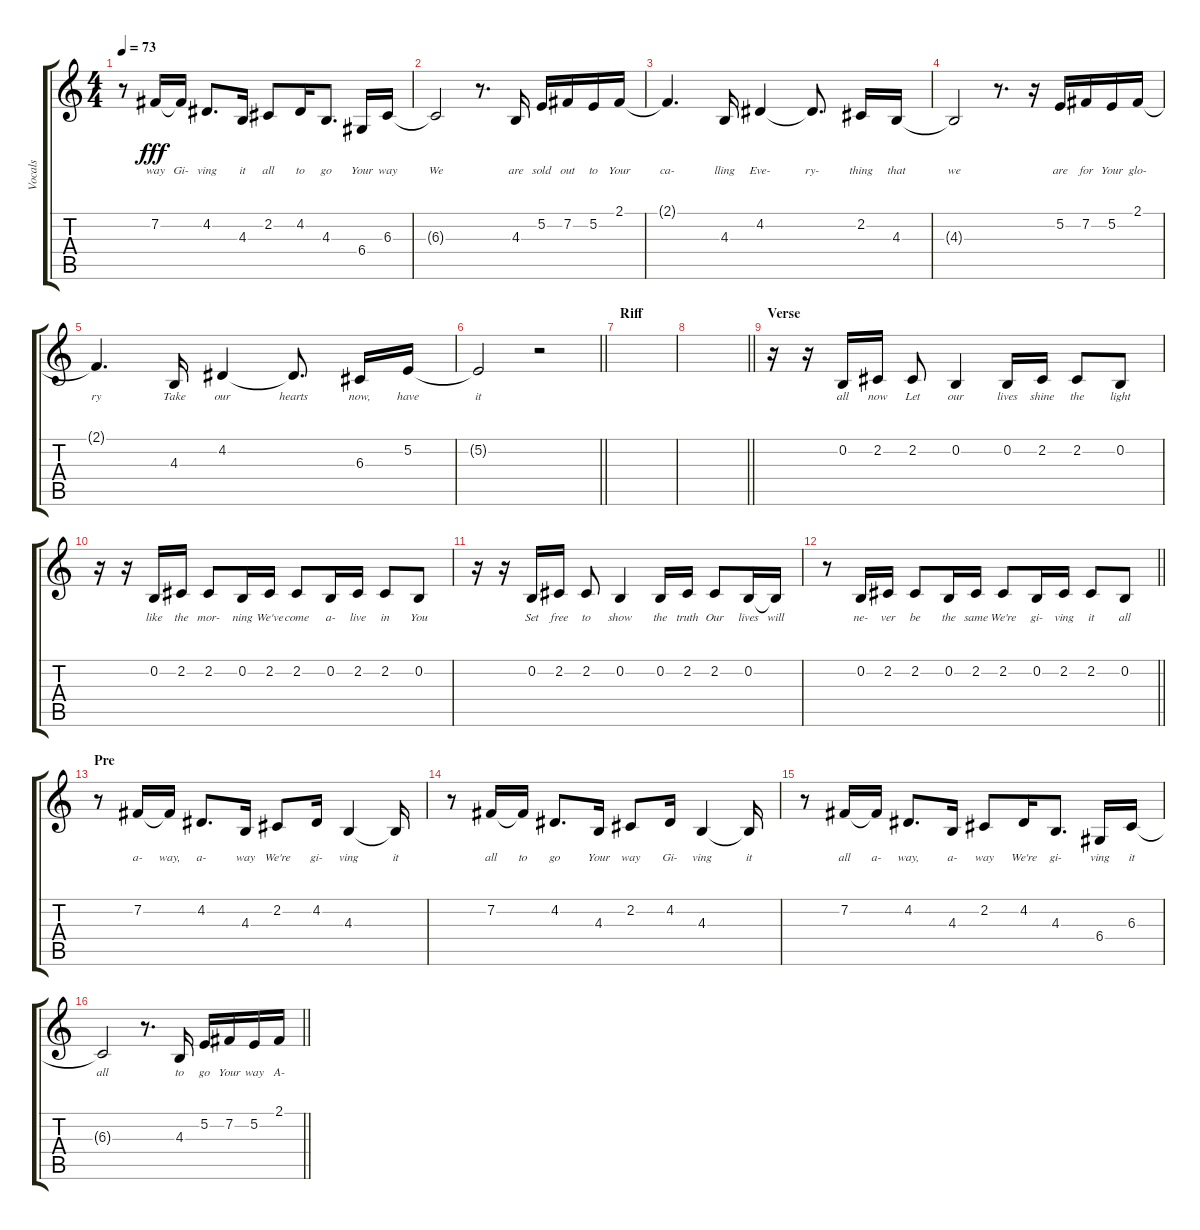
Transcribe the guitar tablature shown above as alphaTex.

\track ("Vocals" "Vocals") {instrument englishhorn}
\staff {score tabs}
\tuning (E4 B3 G3 D3 A2 E2) {hide}
\ts (4 4)
\tempo 73
\clef g2
\ks c
r.8{dy fff} 7.2.16{lyrics (0 "way") lyrics (1 "") lyrics (2 "") lyrics (3 "") lyrics (4 "")} 7.2{t}.16{lyrics (0 "Gi-") lyrics (1 "") lyrics (2 "") lyrics (3 "") lyrics (4 "")} 4.2.8{d lyrics (0 "ving") lyrics (1 "") lyrics (2 "") lyrics (3 "") lyrics (4 "")} 4.3.16{lyrics (0 "it") lyrics (1 "") lyrics (2 "") lyrics (3 "") lyrics (4 "")} 2.2.8{lyrics (0 "all") lyrics (1 "") lyrics (2 "") lyrics (3 "") lyrics (4 "")} 4.2.16{lyrics (0 "to") lyrics (1 "") lyrics (2 "") lyrics (3 "") lyrics (4 "")} 4.3.8{d lyrics (0 "go") lyrics (1 "") lyrics (2 "") lyrics (3 "") lyrics (4 "")} 6.4.16{lyrics (0 "Your") lyrics (1 "") lyrics (2 "") lyrics (3 "") lyrics (4 "")} 6.3.16{lyrics (0 "way") lyrics (1 "") lyrics (2 "") lyrics (3 "") lyrics (4 "")} |
6.3{t}.2{lyrics (0 "We") lyrics (1 "") lyrics (2 "") lyrics (3 "") lyrics (4 "")} r.8{d} 4.3.16{lyrics (0 "are") lyrics (1 "") lyrics (2 "") lyrics (3 "") lyrics (4 "")} 5.2.16{lyrics (0 "sold") lyrics (1 "") lyrics (2 "") lyrics (3 "") lyrics (4 "")} 7.2.16{lyrics (0 "out") lyrics (1 "") lyrics (2 "") lyrics (3 "") lyrics (4 "")} 5.2.16{lyrics (0 "to") lyrics (1 "") lyrics (2 "") lyrics (3 "") lyrics (4 "")} 2.1.16{lyrics (0 "Your") lyrics (1 "") lyrics (2 "") lyrics (3 "") lyrics (4 "")} |
2.1{t}.4{d lyrics (0 "ca-") lyrics (1 "") lyrics (2 "") lyrics (3 "") lyrics (4 "")} 4.3.16{lyrics (0 "lling") lyrics (1 "") lyrics (2 "") lyrics (3 "") lyrics (4 "")} 4.2.4{lyrics (0 "Eve-") lyrics (1 "") lyrics (2 "") lyrics (3 "") lyrics (4 "")} 4.2{t}.8{d lyrics (0 "ry-") lyrics (1 "") lyrics (2 "") lyrics (3 "") lyrics (4 "")} 2.2.16{lyrics (0 "thing") lyrics (1 "") lyrics (2 "") lyrics (3 "") lyrics (4 "")} 4.3.16{lyrics (0 "that") lyrics (1 "") lyrics (2 "") lyrics (3 "") lyrics (4 "")} |
4.3{t}.2{lyrics (0 "we") lyrics (1 "") lyrics (2 "") lyrics (3 "") lyrics (4 "")} r.8{d} r.16 5.2.16{lyrics (0 "are") lyrics (1 "") lyrics (2 "") lyrics (3 "") lyrics (4 "")} 7.2.16{lyrics (0 "for") lyrics (1 "") lyrics (2 "") lyrics (3 "") lyrics (4 "")} 5.2.16{lyrics (0 "Your") lyrics (1 "") lyrics (2 "") lyrics (3 "") lyrics (4 "")} 2.1.16{lyrics (0 "glo-") lyrics (1 "") lyrics (2 "") lyrics (3 "") lyrics (4 "")} |
2.1{t}.4{d lyrics (0 "ry") lyrics (1 "") lyrics (2 "") lyrics (3 "") lyrics (4 "")} 4.3.16{lyrics (0 "Take") lyrics (1 "") lyrics (2 "") lyrics (3 "") lyrics (4 "")} 4.2.4{lyrics (0 "our") lyrics (1 "") lyrics (2 "") lyrics (3 "") lyrics (4 "")} 4.2{t}.8{d lyrics (0 "hearts") lyrics (1 "") lyrics (2 "") lyrics (3 "") lyrics (4 "")} 6.3.16{lyrics (0 "now,") lyrics (1 "") lyrics (2 "") lyrics (3 "") lyrics (4 "")} 5.2.16{lyrics (0 "have") lyrics (1 "") lyrics (2 "") lyrics (3 "") lyrics (4 "")} |
\barLineRight lightlight
5.2{t}.2{lyrics (0 "it") lyrics (1 "") lyrics (2 "") lyrics (3 "") lyrics (4 "")} r.2 |
\section ("" "Riff")
|
\barLineRight lightlight
|
\section ("" "Verse")
r.16 r.16 0.2.16{lyrics (0 "all") lyrics (1 "") lyrics (2 "") lyrics (3 "") lyrics (4 "")} 2.2.16{lyrics (0 "now") lyrics (1 "") lyrics (2 "") lyrics (3 "") lyrics (4 "")} 2.2.8{lyrics (0 "Let") lyrics (1 "") lyrics (2 "") lyrics (3 "") lyrics (4 "")} 0.2.4{lyrics (0 "our") lyrics (1 "") lyrics (2 "") lyrics (3 "") lyrics (4 "")} 0.2.16{lyrics (0 "lives") lyrics (1 "") lyrics (2 "") lyrics (3 "") lyrics (4 "")} 2.2.16{lyrics (0 "shine") lyrics (1 "") lyrics (2 "") lyrics (3 "") lyrics (4 "")} 2.2.8{lyrics (0 "the") lyrics (1 "") lyrics (2 "") lyrics (3 "") lyrics (4 "")} 0.2.8{lyrics (0 "light") lyrics (1 "") lyrics (2 "") lyrics (3 "") lyrics (4 "")} |
r.16 r.16 0.2.16{lyrics (0 "like") lyrics (1 "") lyrics (2 "") lyrics (3 "") lyrics (4 "")} 2.2.16{lyrics (0 "the") lyrics (1 "") lyrics (2 "") lyrics (3 "") lyrics (4 "")} 2.2.8{lyrics (0 "mor-") lyrics (1 "") lyrics (2 "") lyrics (3 "") lyrics (4 "")} 0.2.16{lyrics (0 "ning") lyrics (1 "") lyrics (2 "") lyrics (3 "") lyrics (4 "")} 2.2.16{lyrics (0 "We've") lyrics (1 "") lyrics (2 "") lyrics (3 "") lyrics (4 "")} 2.2.8{lyrics (0 "come") lyrics (1 "") lyrics (2 "") lyrics (3 "") lyrics (4 "")} 0.2.16{lyrics (0 "a-") lyrics (1 "") lyrics (2 "") lyrics (3 "") lyrics (4 "")} 2.2.16{lyrics (0 "live") lyrics (1 "") lyrics (2 "") lyrics (3 "") lyrics (4 "")} 2.2.8{lyrics (0 "in") lyrics (1 "") lyrics (2 "") lyrics (3 "") lyrics (4 "")} 0.2.8{lyrics (0 "You") lyrics (1 "") lyrics (2 "") lyrics (3 "") lyrics (4 "")} |
r.16 r.16 0.2.16{lyrics (0 "Set") lyrics (1 "") lyrics (2 "") lyrics (3 "") lyrics (4 "")} 2.2.16{lyrics (0 "free") lyrics (1 "") lyrics (2 "") lyrics (3 "") lyrics (4 "")} 2.2.8{lyrics (0 "to") lyrics (1 "") lyrics (2 "") lyrics (3 "") lyrics (4 "")} 0.2.4{lyrics (0 "show") lyrics (1 "") lyrics (2 "") lyrics (3 "") lyrics (4 "")} 0.2.16{lyrics (0 "the") lyrics (1 "") lyrics (2 "") lyrics (3 "") lyrics (4 "")} 2.2.16{lyrics (0 "truth") lyrics (1 "") lyrics (2 "") lyrics (3 "") lyrics (4 "")} 2.2.8{lyrics (0 "Our") lyrics (1 "") lyrics (2 "") lyrics (3 "") lyrics (4 "")} 0.2.16{lyrics (0 "lives") lyrics (1 "") lyrics (2 "") lyrics (3 "") lyrics (4 "")} 0.2{t}.16{lyrics (0 "will") lyrics (1 "") lyrics (2 "") lyrics (3 "") lyrics (4 "")} |
\barLineRight lightlight
r.8 0.2.16{lyrics (0 "ne-") lyrics (1 "") lyrics (2 "") lyrics (3 "") lyrics (4 "")} 2.2.16{lyrics (0 "ver") lyrics (1 "") lyrics (2 "") lyrics (3 "") lyrics (4 "")} 2.2.8{lyrics (0 "be") lyrics (1 "") lyrics (2 "") lyrics (3 "") lyrics (4 "")} 0.2.16{lyrics (0 "the") lyrics (1 "") lyrics (2 "") lyrics (3 "") lyrics (4 "")} 2.2.16{lyrics (0 "same") lyrics (1 "") lyrics (2 "") lyrics (3 "") lyrics (4 "")} 2.2.8{lyrics (0 "We're") lyrics (1 "") lyrics (2 "") lyrics (3 "") lyrics (4 "")} 0.2.16{lyrics (0 "gi-") lyrics (1 "") lyrics (2 "") lyrics (3 "") lyrics (4 "")} 2.2.16{lyrics (0 "ving") lyrics (1 "") lyrics (2 "") lyrics (3 "") lyrics (4 "")} 2.2.8{lyrics (0 "it") lyrics (1 "") lyrics (2 "") lyrics (3 "") lyrics (4 "")} 0.2.8{lyrics (0 "all") lyrics (1 "") lyrics (2 "") lyrics (3 "") lyrics (4 "")} |
\section ("" "Pre")
r.8 7.2.16{lyrics (0 "a-") lyrics (1 "") lyrics (2 "") lyrics (3 "") lyrics (4 "")} 7.2{t}.16{lyrics (0 "way,") lyrics (1 "") lyrics (2 "") lyrics (3 "") lyrics (4 "")} 4.2.8{d lyrics (0 "a-") lyrics (1 "") lyrics (2 "") lyrics (3 "") lyrics (4 "")} 4.3.16{lyrics (0 "way") lyrics (1 "") lyrics (2 "") lyrics (3 "") lyrics (4 "")} 2.2.8{lyrics (0 "We're") lyrics (1 "") lyrics (2 "") lyrics (3 "") lyrics (4 "")} 4.2.16{lyrics (0 "gi-") lyrics (1 "") lyrics (2 "") lyrics (3 "") lyrics (4 "")} 4.3.4{lyrics (0 "ving") lyrics (1 "") lyrics (2 "") lyrics (3 "") lyrics (4 "")} 4.3{t}.16{lyrics (0 "it") lyrics (1 "") lyrics (2 "") lyrics (3 "") lyrics (4 "")} |
r.8 7.2.16{lyrics (0 "all") lyrics (1 "") lyrics (2 "") lyrics (3 "") lyrics (4 "")} 7.2{t}.16{lyrics (0 "to") lyrics (1 "") lyrics (2 "") lyrics (3 "") lyrics (4 "")} 4.2.8{d lyrics (0 "go") lyrics (1 "") lyrics (2 "") lyrics (3 "") lyrics (4 "")} 4.3.16{lyrics (0 "Your") lyrics (1 "") lyrics (2 "") lyrics (3 "") lyrics (4 "")} 2.2.8{lyrics (0 "way") lyrics (1 "") lyrics (2 "") lyrics (3 "") lyrics (4 "")} 4.2.16{lyrics (0 "Gi-") lyrics (1 "") lyrics (2 "") lyrics (3 "") lyrics (4 "")} 4.3.4{lyrics (0 "ving") lyrics (1 "") lyrics (2 "") lyrics (3 "") lyrics (4 "")} 4.3{t}.16{lyrics (0 "it") lyrics (1 "") lyrics (2 "") lyrics (3 "") lyrics (4 "")} |
r.8 7.2.16{lyrics (0 "all") lyrics (1 "") lyrics (2 "") lyrics (3 "") lyrics (4 "")} 7.2{t}.16{lyrics (0 "a-") lyrics (1 "") lyrics (2 "") lyrics (3 "") lyrics (4 "")} 4.2.8{d lyrics (0 "way,") lyrics (1 "") lyrics (2 "") lyrics (3 "") lyrics (4 "")} 4.3.16{lyrics (0 "a-") lyrics (1 "") lyrics (2 "") lyrics (3 "") lyrics (4 "")} 2.2.8{lyrics (0 "way") lyrics (1 "") lyrics (2 "") lyrics (3 "") lyrics (4 "")} 4.2.16{lyrics (0 "We're") lyrics (1 "") lyrics (2 "") lyrics (3 "") lyrics (4 "")} 4.3.8{d lyrics (0 "gi-") lyrics (1 "") lyrics (2 "") lyrics (3 "") lyrics (4 "")} 6.4.16{lyrics (0 "ving") lyrics (1 "") lyrics (2 "") lyrics (3 "") lyrics (4 "")} 6.3.16{lyrics (0 "it") lyrics (1 "") lyrics (2 "") lyrics (3 "") lyrics (4 "")} |
\barLineRight lightlight
6.3{t}.2{lyrics (0 "all") lyrics (1 "") lyrics (2 "") lyrics (3 "") lyrics (4 "")} r.8{d} 4.3.16{lyrics (0 "to") lyrics (1 "") lyrics (2 "") lyrics (3 "") lyrics (4 "")} 5.2.16{lyrics (0 "go") lyrics (1 "") lyrics (2 "") lyrics (3 "") lyrics (4 "")} 7.2.16{lyrics (0 "Your") lyrics (1 "") lyrics (2 "") lyrics (3 "") lyrics (4 "")} 5.2.16{lyrics (0 "way") lyrics (1 "") lyrics (2 "") lyrics (3 "") lyrics (4 "")} 2.1.16{lyrics (0 "A-") lyrics (1 "") lyrics (2 "") lyrics (3 "") lyrics (4 "")}
